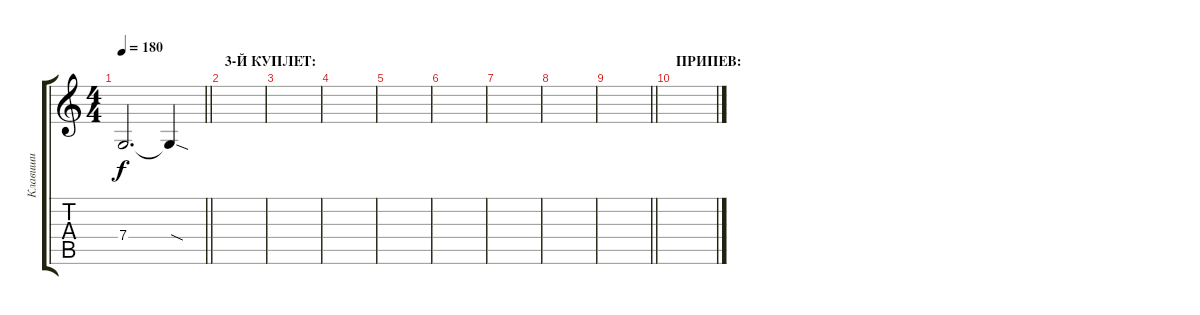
\track ("Клавиши" "Клавиши") {mute instrument reedorgan}
\staff {score tabs}
\tuning (D4 A3 F3 C3 G2 D2) {hide}
\ts (4 4)
\tempo 180
\clef g2
\barLineRight lightlight
\ks c
7.4.2{d dy f} 7.4{sod t}.4 |
\section ("" "3-Й КУПЛЕТ:")
|
|
|
|
|
|
|
\barLineRight lightlight
|
\section ("" "ПРИПЕВ:")
